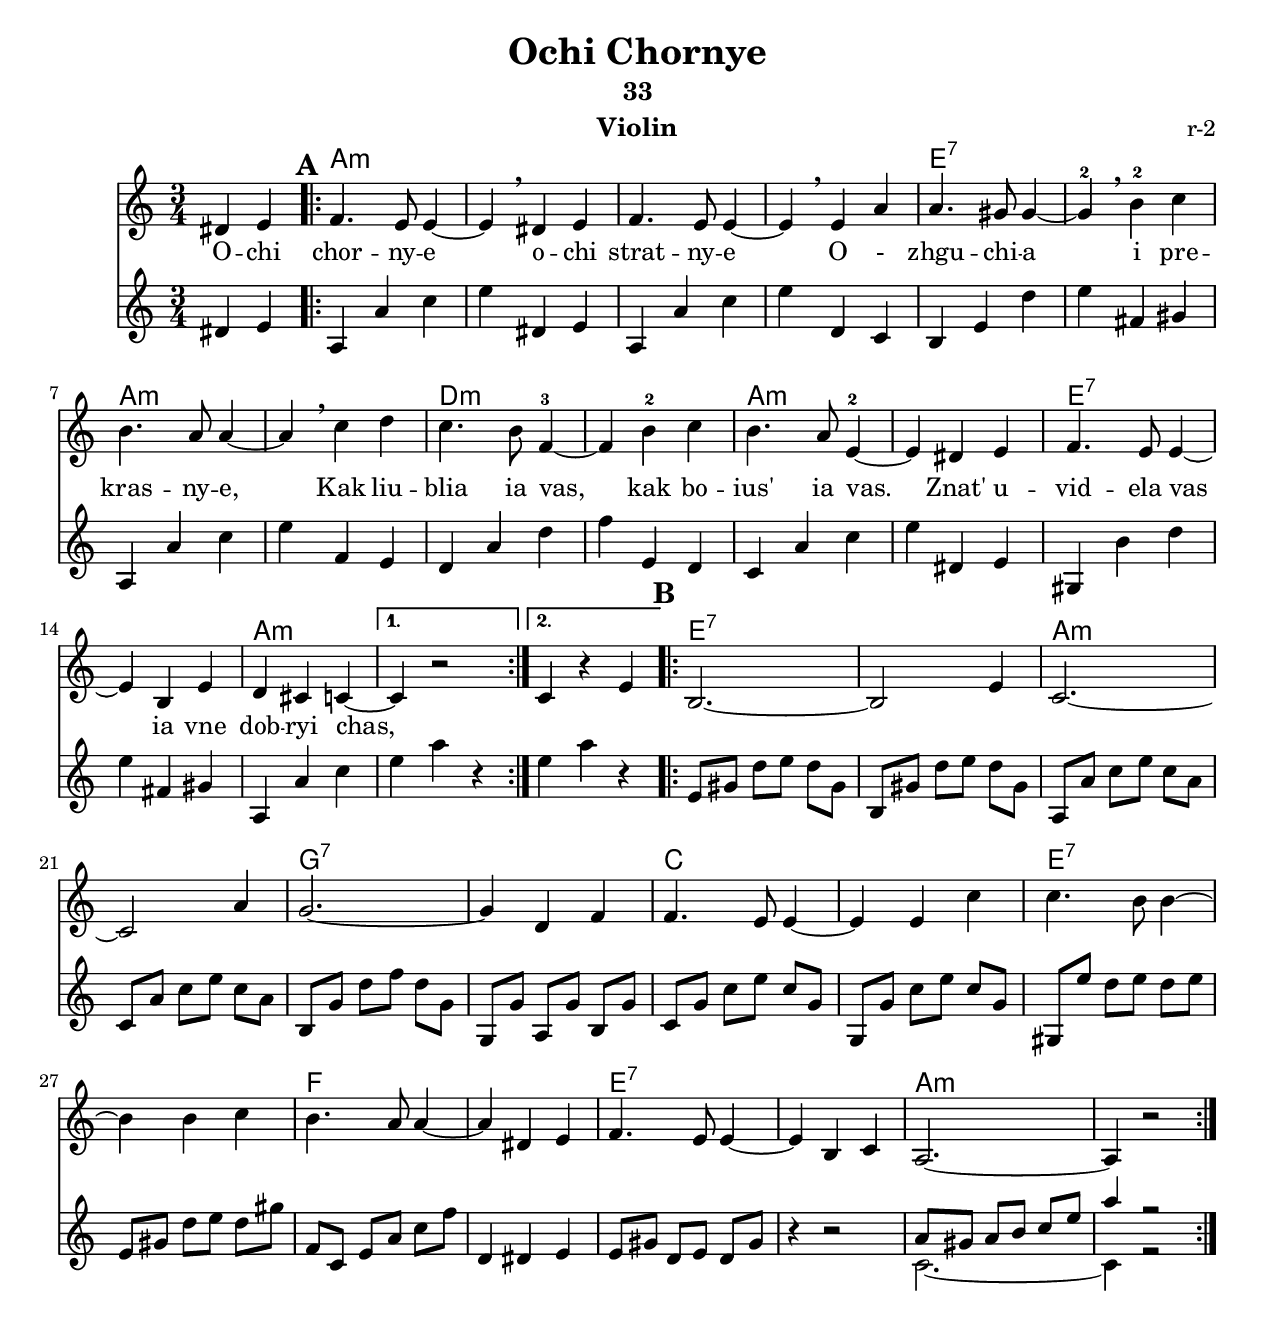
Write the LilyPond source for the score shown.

\version "2.18.0"
\include "english.ly"
%\pointAndClickOff
\paper{
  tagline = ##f
  print-all-headers = ##t
  #(set-paper-size "letter")
}
date = #(strftime "%d-%m-%Y" (localtime (current-time)))

%\markup{ \italic{ " Updated " \date  }  }

%\markup{ Got something to say? }

global = {
  \clef treble
  \key a \minor
  \time 3/4
  \set Score.markFormatter = #format-mark-box-alphabet
}

%#################################### Melody ########################
melody = \relative c' {
  \global
  \partial 4*2 ds4 e  %lead in notes

  \repeat volta 2{
    \mark \default
    %\bar "||"
    f4. e8 e4~
    e4\breathe ds e|
    f4. e8 e4~
    e4\breathe e a

    a4. gs8 gs4~|
    gs4-2\breathe b-2 c
    b4. a8 a4~
    a4\breathe c d|

    c4. b8 f4-3~
    f4 b-2 c|
    b4. a8 e4-2~|
    e4 ds e

    f4. e8 e4~
    e4 b e
    d4 cs c~

  }
  \alternative{
    {c4 r 2 }
    {c4 r e}
  }
  % \bar "||"
  %\break
  %} repeat end
  \repeat volta 2{
    \mark \default
    % r2^\markup{\italic {"Interlude a tempo"}} e4
    b2.~
    b2 e4
    c2.~
    c2 a'4
    g2.~
    g4 d f
    f4. e8 e4~
    e4 e c'
    c4. b8 b4~
    b4 b c|
    b4. a8 a4~|
    a4 ds, e|
    f4. e8 e4~|
    e4 b c|
    a2.~
    a4 r2|
  }
}
\addlyrics {
  O -- chi chor -- ny -- e
  o -- chi strat -- ny -- e
  O - zhgu -- chi -- a
  i pre -- kras -- ny -- e,
  Kak liu -- blia ia vas,
  kak bo -- ius' ia vas.
  Znat' u -- vid -- ela vas
  ia vne dob -- ryi chas,
}

secund = \relative c' {
  \global
  \partial 4*2 ds4 e  %lead in notes
  \repeat volta 2{
    a,4 a' c
    e4 ds, e
    a,4 a' c
    e4 d, c

    b4 e d'
    e4 fs, gs  %up 8va from orig.
    a,4 a' c
    e4 f, e

    d4 a' d
    f4 e, d
    c4 a' c

    e4 ds, e
    gs,4 b' d
    e4 fs, gs  %up 8va from orig.
    a,4 a' c
  }
  \alternative{
    { e4 a r}
    {e4 a r}
  }


  % Interlude
  \repeat volta 2{
    %r4*3
    e,8[gs] d'[e] d[gs,]|
    b,8[gs']d'[e] d[gs,]
    a,8[a']c[e]c[a]
    c,8[a']c[e]c[a]

    b,8[g']d'[f]d[g,]
    g,8[g']a,[g']b,[g']
    c,8[g']c[e]c[g]
    g,8[g'] c[e]c[g]

    gs,8[e'']d[e]d[e]
    e,8[gs]d'[e] d[gs]
    f,8[c]e[a]c[f]
    d,4 ds e
    e8[gs]d[e]d[gs]
    r4 r2
    <<
      {
        a8[gs]a[b]c[e]
        a4 r2
      } \\
      {c,,2.~ c4 r2}
    >>
  }
}


%################################# Chords #######################
harmonies = \chordmode {
  \skip 2
  a4*12:m
  e4*6:7
  a4*6:m
  d4*6:m
  a4*6:m
  e4*6:7
  a4*6:m
  % Interlude
  s4*3
  e4*6:7
  a4*6:m
  g4*6:7
  c4*6
  e4*6:7
  f4*6
  e4*6:7
  a4*6:m

}



\score {
  <<
    \new ChordNames {
      \set chordChanges = ##f
      \harmonies
    }
    \new Staff
    \melody
    \new Staff \secund
  >>
  \header{
    title= "Ochi Chornye"
    subtitle="33"
    composer= "r-2"
    instrument = "Violin"
    arranger= ""
  }
  \midi{\tempo 4 = 120}
  \layout{indent = 1.0\cm}
}
%{
% more verses:
\markup{}
\markup {
  \fill-line {
    \hspace #0.1 % distance from left margin
    \column {
      \line { "1."
	\column {
	  ""
	}
      }
      \hspace #0.2 % vertical distance between verses
      \line { "2."
	\column {
	 ""
	}
      }
    }
    \hspace #0.1  % horiz. distance between columns
    \column {
      \line { "3."
	\column {
	  ""
	}
      }
      \hspace #0.2 % distance between verses
      \line { "4."
	\column {
	 ""
	}
      }
    }
    \hspace #0.1 % distance to right margin
  }
}

%}
